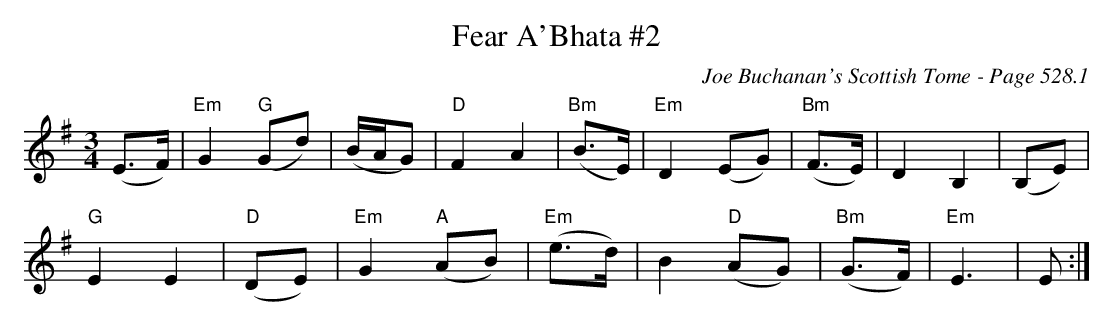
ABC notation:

X:1
T:Fear A'Bhata #2
C:Joe Buchanan's Scottish Tome - Page 528.1
L:1/8
M:3/4
K:G
(E>F) | "Em"G2 "G"(Gd) | (B/A/G) | "D"F2 A2 | "Bm"(B>E) | "Em"D2  (EG) | "Bm"(F>E) | D2 B,2 | (B,E) |
"G" E2 E2 | "D"(DE) | "Em"G2 "A"(AB) | "Em"(e>d) | B2 "D"(AG) | "Bm"(G>F) | "Em"E3 | E :|
